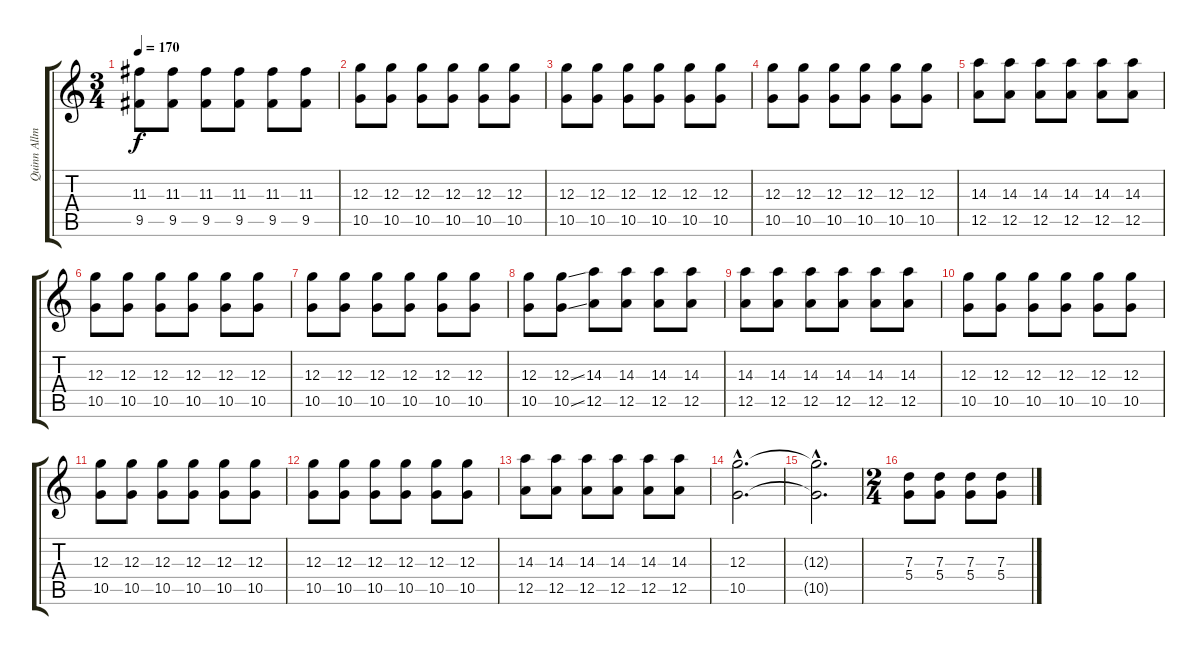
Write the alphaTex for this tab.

\track ("Quinn Allman I" "Quinn Allm") {instrument distortionguitar}
\staff {score tabs}
\tuning (E4 B3 G3 D3 A2 D2) {hide}
\ts (3 4)
\tempo 170
\clef g2
\ks c
(11.3 9.5).8{dy f} (11.3 9.5).8 (11.3 9.5).8 (11.3 9.5).8 (11.3 9.5).8 (11.3 9.5).8 |
(12.3 10.5).8 (12.3 10.5).8 (12.3 10.5).8 (12.3 10.5).8 (12.3 10.5).8 (12.3 10.5).8 |
(12.3 10.5).8 (12.3 10.5).8 (12.3 10.5).8 (12.3 10.5).8 (12.3 10.5).8 (12.3 10.5).8 |
(12.3 10.5).8 (12.3 10.5).8 (12.3 10.5).8 (12.3 10.5).8 (12.3 10.5).8 (12.3 10.5).8 |
(14.3 12.5).8 (14.3 12.5).8 (14.3 12.5).8 (14.3 12.5).8 (14.3 12.5).8 (14.3 12.5).8 |
(12.3 10.5).8 (12.3 10.5).8 (12.3 10.5).8 (12.3 10.5).8 (12.3 10.5).8 (12.3 10.5).8 |
(12.3 10.5).8 (12.3 10.5).8 (12.3 10.5).8 (12.3 10.5).8 (12.3 10.5).8 (12.3 10.5).8 |
(12.3 10.5).8 (12.3{ss} 10.5{ss}).8 (14.3 12.5).8 (14.3 12.5).8 (14.3 12.5).8 (14.3 12.5).8 |
(14.3 12.5).8 (14.3 12.5).8 (14.3 12.5).8 (14.3 12.5).8 (14.3 12.5).8 (14.3 12.5).8 |
(12.3 10.5).8 (12.3 10.5).8 (12.3 10.5).8 (12.3 10.5).8 (12.3 10.5).8 (12.3 10.5).8 |
(12.3 10.5).8 (12.3 10.5).8 (12.3 10.5).8 (12.3 10.5).8 (12.3 10.5).8 (12.3 10.5).8 |
(12.3 10.5).8 (12.3 10.5).8 (12.3 10.5).8 (12.3 10.5).8 (12.3 10.5).8 (12.3 10.5).8 |
(14.3 12.5).8 (14.3 12.5).8 (14.3 12.5).8 (14.3 12.5).8 (14.3 12.5).8 (14.3 12.5).8 |
(12.3{hac} 10.5{hac}).2{d volume 0} |
(12.3{hac t} 10.5{hac t}).2{d} |
\ts (2 4)
(7.3 5.4).8{volume 11} (7.3 5.4).8 (7.3 5.4).8 (7.3 5.4).8
